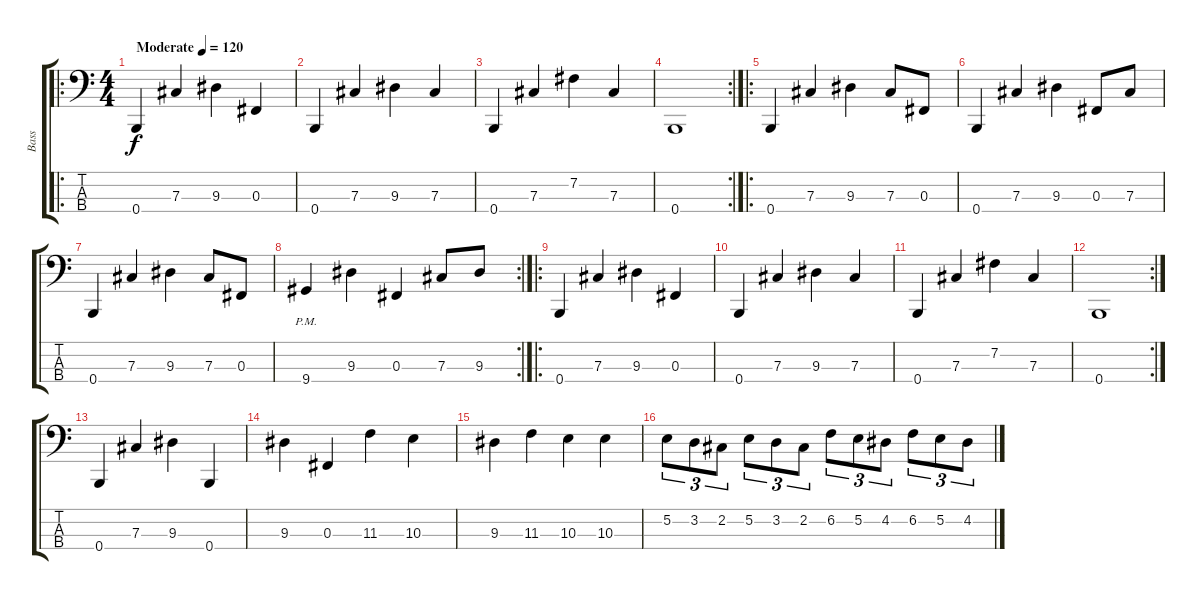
\track ("Bass" "Bass") {instrument electricbasspick}
\staff {score tabs}
\tuning (E2 B1 Gb1 B0) {hide}
\ro
\ts (4 4)
\tempo (120 "Moderate")
\clef f4
\ks c
0.4.4{dy f instrument electricbasspick} 7.3.4 9.3.4 0.3.4 |
0.4.4 7.3.4 9.3.4 7.3.4 |
0.4.4 7.3.4 7.2.4 7.3.4 |
\rc 2
0.4.1 |
\ro
0.4.4 7.3.4 9.3.4 7.3.8 0.3.8 |
0.4.4 7.3.4 9.3.4 0.3.8 7.3.8 |
0.4.4 7.3.4 9.3.4 7.3.8 0.3.8 |
\rc 2
9.4{pm}.4 9.3.4 0.3.4 7.3.8 9.3.8 |
\ro
0.4.4 7.3.4 9.3.4 0.3.4 |
0.4.4 7.3.4 9.3.4 7.3.4 |
0.4.4 7.3.4 7.2.4 7.3.4 |
\rc 2
0.4.1 |
0.4.4 7.3.4 9.3.4 0.4.4 |
9.3.4 0.3.4 11.3.4 10.3.4 |
9.3.4 11.3.4 10.3.4 10.3.4 |
5.2.8{tu (3 2)} 3.2.8{tu (3 2)} 2.2.8{tu (3 2)} 5.2.8{tu (3 2)} 3.2.8{tu (3 2)} 2.2.8{tu (3 2)} 6.2.8{tu (3 2)} 5.2.8{tu (3 2)} 4.2.8{tu (3 2)} 6.2.8{tu (3 2)} 5.2.8{tu (3 2)} 4.2.8{tu (3 2)}
